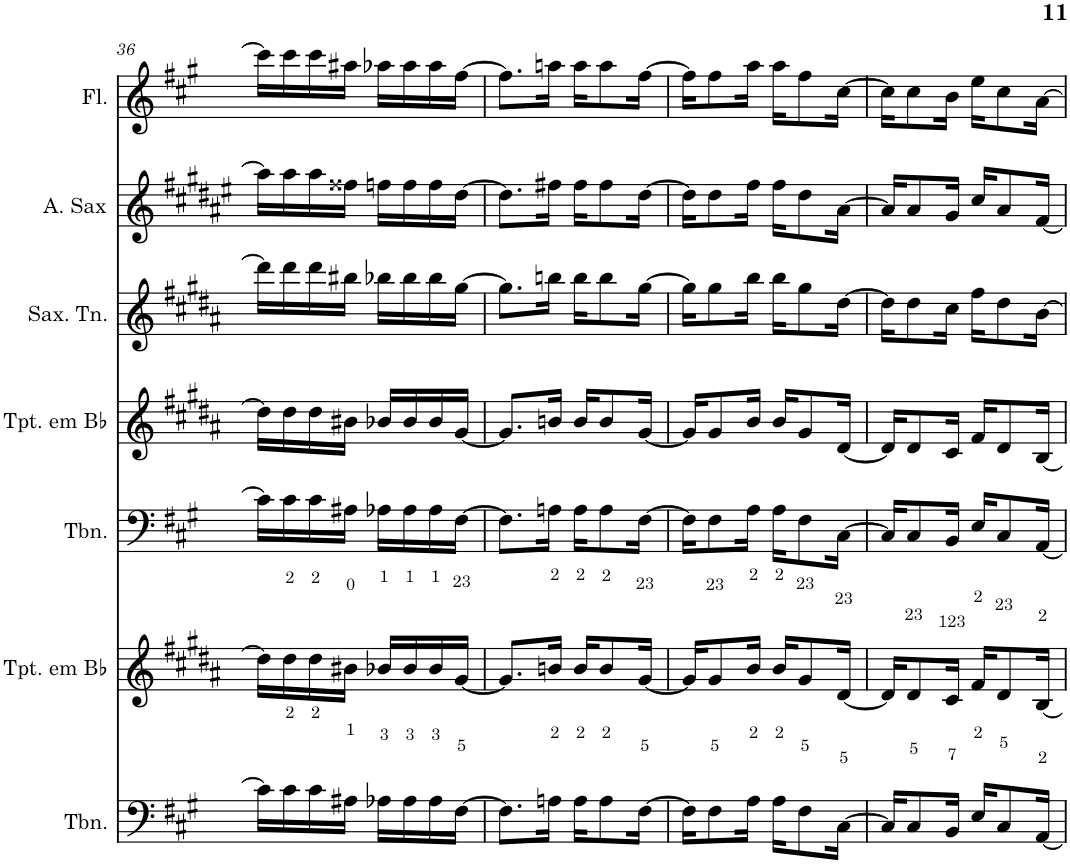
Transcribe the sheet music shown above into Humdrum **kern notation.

**kern	**kern	**kern	**kern	**kern	**kern	**kern
*part7	*part6	*part5	*part4	*part3	*part2	*part1
*staff7	*staff6	*staff5	*staff4	*staff3	*staff2	*staff1
*I"Trombone	*I"Trompete em Bb	*I"Trombone	*I"Trompete em Bb	*I"Saxofone Tenor	*I"Saxofone Alto	*I"Flauta Transversal
*I'Tbn.	*I'Tpt. em Bb	*I'Tbn.	*I'Tpt. em Bb	*I'Sax. Tn.	*	*I'Fl.
!!LO:PB:g=z
*clefF4	*clefG2	*clefF4	*clefG2	*clefG2	*clefG2	*clefG2
*	*Trd1c2	*	*Trd1c2	*Trd8c14	*Trd5c9	*
*k[f#c#g#]	*k[f#c#g#d#a#]	*k[f#c#g#]	*k[f#c#g#d#a#]	*k[f#c#g#d#a#]	*k[f#c#g#d#a#e#]	*k[f#c#g#]
*A:	*B:	*A:	*B:	*B:	*F#:	*A:
*M2/4	*M2/4	*M2/4	*M2/4	*M2/4	*M2/4	*M2/4
=36	=36	=36	=36	=36	=36	=36
16c#\LL]	16dd#\LL]	16c#\LL]	16dd#\LL]	16ddd#\LL]	16aa#\LL]	16ccc#\LL]
16c#\	16dd#\	16c#\	16dd#\	16ddd#\	16aa#\	16ccc#\
16c#\	16dd#\	16c#\	16dd#\	16ddd#\	16aa#\	16ccc#\
16A#X\JJ	16b#X\JJ	16A#X\JJ	16b#X\JJ	16bb#X\JJ	16ff##X\JJ	16aa#X\JJ
16A-X\LL	16b-X/LL	16A-X\LL	16b-X/LL	16bb-X\LL	16ffn\LL	16aa-X\LL
16A-\	16b-/	16A-\	16b-/	16bb-\	16ff\	16aa-\
16A-\	16b-/	16A-\	16b-/	16bb-\	16ff\	16aa-\
[16F#\JJ	[16g#/JJ	[16F#\JJ	[16g#/JJ	[16gg#\JJ	[16dd#\JJ	[16ff#\JJ
=37	=37	=37	=37	=37	=37	=37
8.F#\L]	8.g#/L]	8.F#\L]	8.g#/L]	8.gg#\L]	8.dd#\L]	8.ff#\L]
16An\Jk	16bn/Jk	16An\Jk	16bn/Jk	16bbn\Jk	16ff#X\Jk	16aan\Jk
16A\KL	16b/KL	16A\KL	16b/KL	16bb\KL	16ff#\KL	16aa\KL
8A\	8b/	8A\	8b/	8bb\	8ff#\	8aa\
[16F#\Jk	[16g#/Jk	[16F#\Jk	[16g#/Jk	[16gg#\Jk	[16dd#\Jk	[16ff#\Jk
=38	=38	=38	=38	=38	=38	=38
16F#\KL]	16g#/KL]	16F#\KL]	16g#/KL]	16gg#\KL]	16dd#\KL]	16ff#\KL]
8F#\	8g#/	8F#\	8g#/	8gg#\	8dd#\	8ff#\
16A\Jk	16b/Jk	16A\Jk	16b/Jk	16bb\Jk	16ff#\Jk	16aa\Jk
16A\KL	16b/KL	16A\KL	16b/KL	16bb\KL	16ff#\KL	16aa\KL
8F#\	8g#/	8F#\	8g#/	8gg#\	8dd#\	8ff#\
[16C#\Jk	[16d#/Jk	[16C#\Jk	[16d#/Jk	[16dd#\Jk	[16a#\Jk	[16cc#\Jk
=39	=39	=39	=39	=39	=39	=39
16C#/KL]	16d#/KL]	16C#/KL]	16d#/KL]	16dd#\KL]	16a#/KL]	16cc#\KL]
8C#/	8d#/	8C#/	8d#/	8dd#\	8a#/	8cc#\
16BB/Jk	16c#/Jk	16BB/Jk	16c#/Jk	16cc#\Jk	16g#/Jk	16b\Jk
16E/KL	16f#/KL	16E/KL	16f#/KL	16ff#\KL	16cc#/KL	16ee\KL
8C#/	8d#/	8C#/	8d#/	8dd#\	8a#/	8cc#\
[16AA/Jk	[16B/Jk	[16AA/Jk	[16B/Jk	[16b\Jk	[16f#/Jk	[16a\Jk
=	=	=	=	=	=	=
*-	*-	*-	*-	*-	*-	*-
